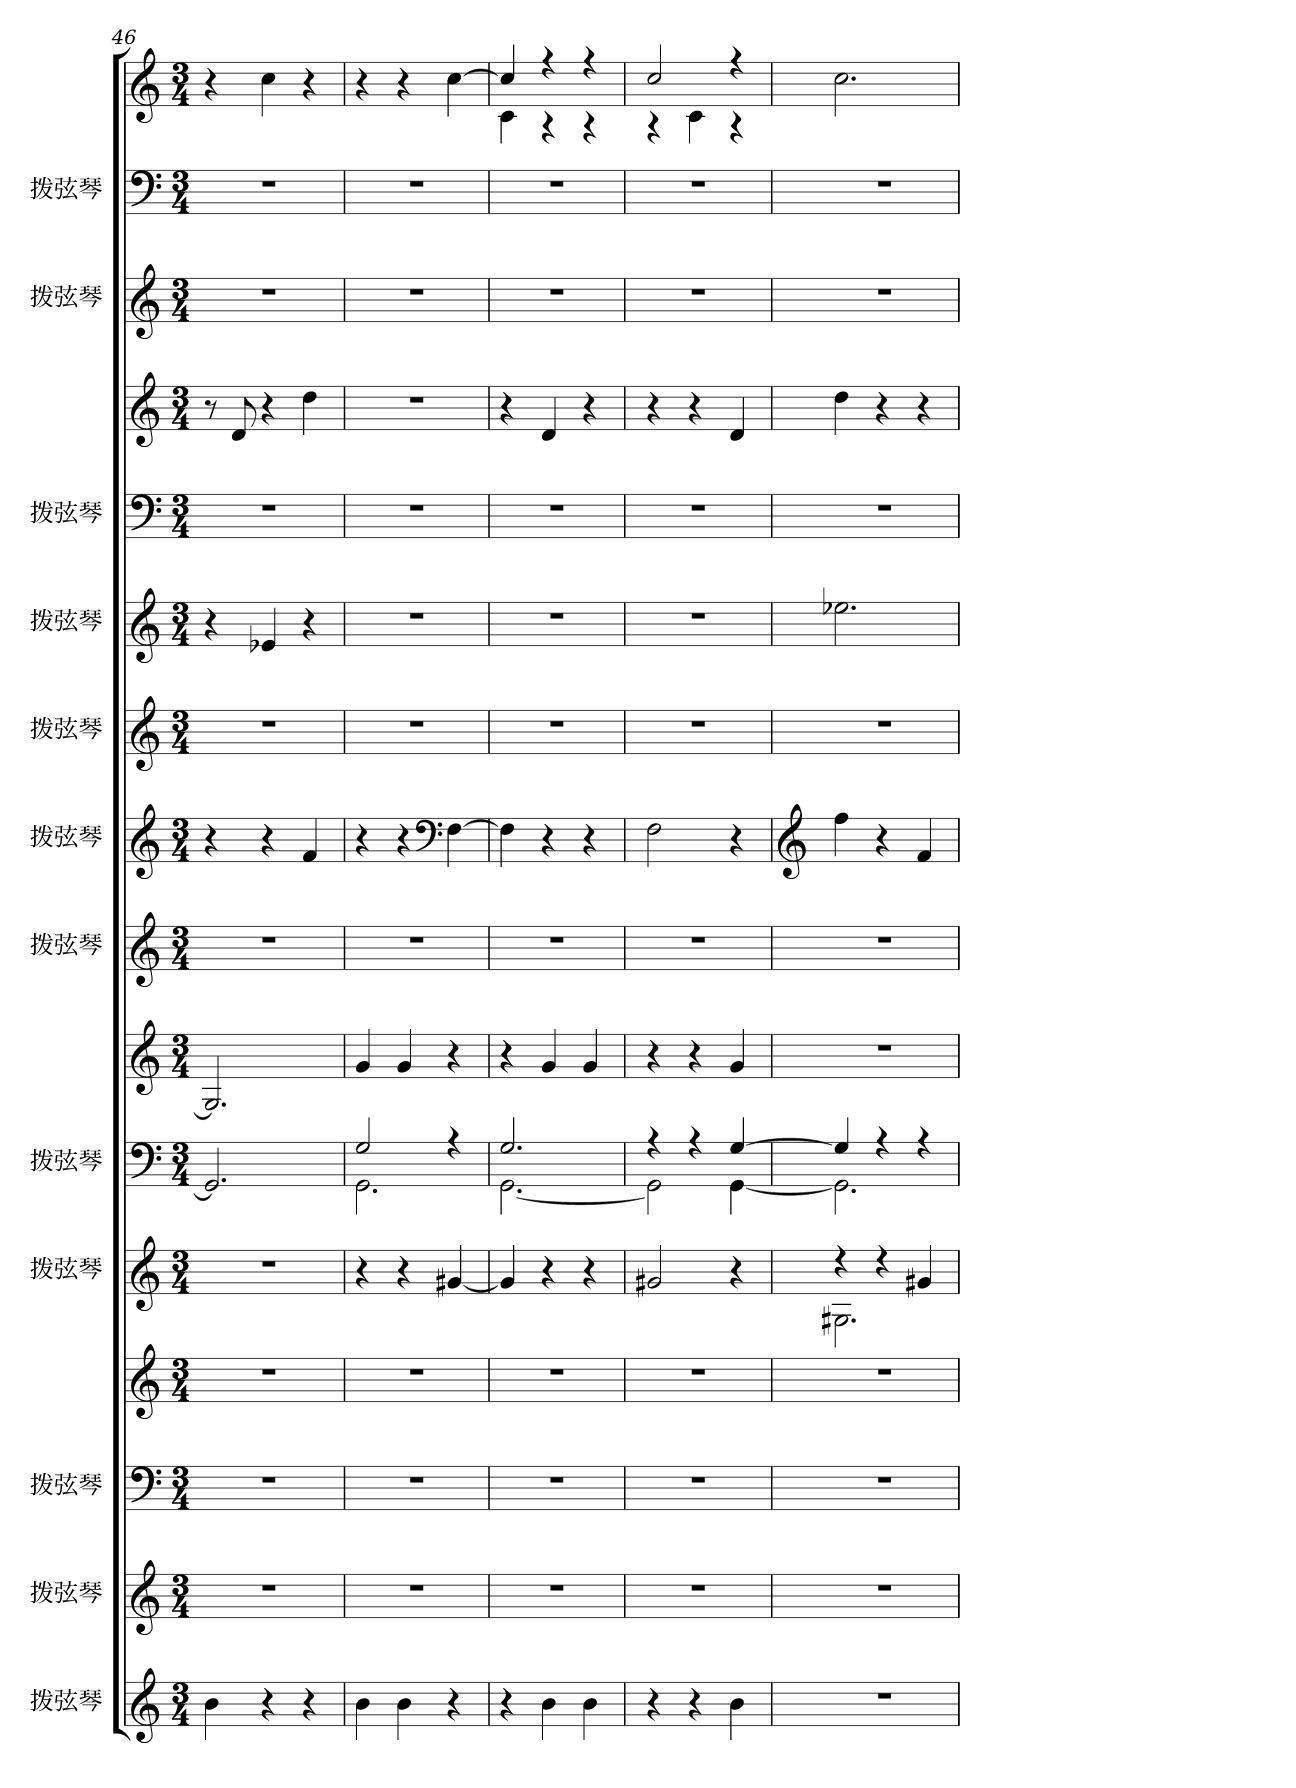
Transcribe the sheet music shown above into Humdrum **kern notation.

**kern	**kern	**kern	**kern	**kern	**kern	**kern	**kern	**kern	**kern	**kern	**kern	**kern	**kern	**kern	**kern
*part12	*part11	*part10	*part10	*part9	*part8	*part8	*part7	*part6	*part5	*part4	*part3	*part3	*part2	*part1	*part1
*staff16	*staff15	*staff14	*staff13	*staff12	*staff11	*staff10	*staff9	*staff8	*staff7	*staff6	*staff5	*staff4	*staff3	*staff2	*staff1
*I"拨弦琴	*I"拨弦琴	*I"拨弦琴	*	*I"拨弦琴	*I"拨弦琴	*	*I"拨弦琴	*I"拨弦琴	*I"拨弦琴	*I"拨弦琴	*I"拨弦琴	*	*I"拨弦琴	*I"拨弦琴	*
*clefG2	*clefG2	*clefF4	*clefG2	*clefG2	*clefF4	*clefG2	*clefG2	*clefG2	*clefG2	*clefG2	*clefF4	*clefG2	*clefG2	*clefF4	*clefG2
*k[]	*k[]	*k[]	*k[]	*k[]	*k[]	*k[]	*k[]	*k[]	*k[]	*k[]	*k[]	*k[]	*k[]	*k[]	*k[]
*M3/4	*M3/4	*M3/4	*M3/4	*M3/4	*M3/4	*M3/4	*M3/4	*M3/4	*M3/4	*M3/4	*M3/4	*M3/4	*M3/4	*M3/4	*M3/4
=46	=46	=46	=46	=46	=46	=46	=46	=46	=46	=46	=46	=46	=46	=46	=46
4b\	2.r	2.r	2.r	2.r	2.GG/]	2.G/]	2.r	4r	2.r	4r	2.r	8r	2.r	2.r	4r
.	.	.	.	.	.	.	.	.	.	.	.	8d/	.	.	.
4r	.	.	.	.	.	.	.	4r	.	4e-X/	.	4r	.	.	4cc\
4r	.	.	.	.	.	.	.	4f/	.	4r	.	4dd\	.	.	4r
=47	=47	=47	=47	=47	=47	=47	=47	=47	=47	=47	=47	=47	=47	=47	=47
*	*	*	*	*	*^	*	*	*	*	*	*	*	*	*	*
4b\	2.r	2.r	2.r	4r	2G/	2.GG\	4g/	2.r	4r	2.r	2.r	2.r	2.r	2.r	2.r	4r
4b\	.	.	.	4r	.	.	4g/	.	4r	.	.	.	.	.	.	4r
*	*	*	*	*	*	*	*	*	*clefF4	*	*	*	*	*	*	*
4r	.	.	.	[4g#X/	4r	.	4r	.	[4F\	.	.	.	.	.	.	[4cc\
=48	=48	=48	=48	=48	=48	=48	=48	=48	=48	=48	=48	=48	=48	=48	=48	=48
*	*	*	*	*	*	*	*	*	*	*	*	*	*	*	*	*^
4r	2.r	2.r	2.r	4g#/]	2.G/	[2.GG\	4r	2.r	4F\]	2.r	2.r	2.r	4r	2.r	2.r	4cc/]	4c\
4b\	.	.	.	4r	.	.	4g/	.	4r	.	.	.	4d/	.	.	4r	4r
4b\	.	.	.	4r	.	.	4g/	.	4r	.	.	.	4r	.	.	4r	4r
!!LO:PB:g=z	!!
=49	=49	=49	=49	=49	=49	=49	=49	=49	=49	=49	=49	=49	=49	=49	=49	=49	=49
4r	2.r	2.r	2.r	2g#X/	4r	2GG\]	4r	2.r	2F\	2.r	2.r	2.r	4r	2.r	2.r	2cc/	4r
4r	.	.	.	.	4r	.	4r	.	.	.	.	.	4r	.	.	.	4c\
4b\	.	.	.	4r	[4G/	[4GG\	4g/	.	4r	.	.	.	4d/	.	.	4r	4r
*	*	*	*	*	*	*	*	*	*	*	*	*	*	*	*	*v	*v
=50	=50	=50	=50	=50	=50	=50	=50	=50	=50	=50	=50	=50	=50	=50	=50	=50
*	*	*	*	*	*	*	*	*	*clefG2	*	*	*	*	*	*	*
*	*	*	*	*^	*	*	*	*	*	*	*	*	*	*	*	*
2.r	2.r	2.r	2.r	4r	2.G#X\	4G/]	2.GG\]	2.r	2.r	4ff\	2.r	2.ee-X\	2.r	4dd\	2.r	2.r	2.cc\
.	.	.	.	4r	.	4r	.	.	.	4r	.	.	.	4r	.	.	.
.	.	.	.	4g#X/	.	4r	.	.	.	4f/	.	.	.	4r	.	.	.
*	*	*	*	*v	*v	*	*	*	*	*	*	*	*	*	*	*	*
*	*	*	*	*	*v	*v	*	*	*	*	*	*	*	*	*	*
=	=	=	=	=	=	=	=	=	=	=	=	=	=	=	=
*-	*-	*-	*-	*-	*-	*-	*-	*-	*-	*-	*-	*-	*-	*-	*-
